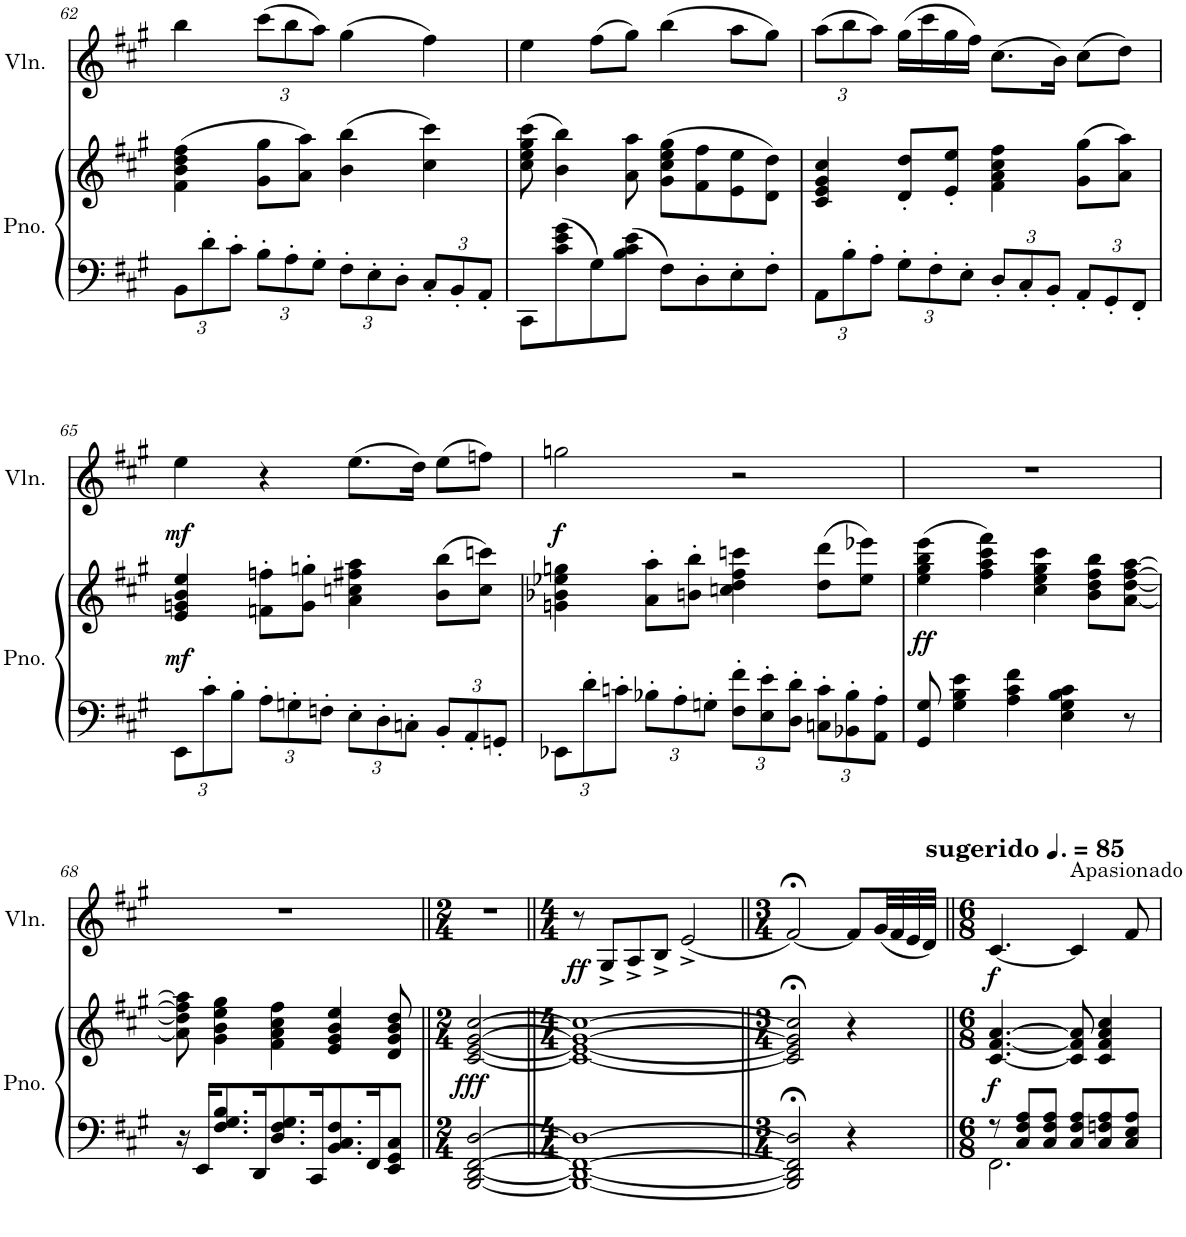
**kern	**kern	**dynam	**kern	**dynam
*part2	*part2	*part2	*part1	*part1
*staff3	*staff2	*staff2/3	*staff1	*staff1
*I"Piano	*	*	*I"Violin	*
*I'Pno.	*	*	*I'Vln.	*
!!LO:PB:g=z
*clefF4	*clefG2	*	*clefG2	*
*k[f#c#g#]	*k[f#c#g#]	*	*k[f#c#g#]	*
*M4/4	*M4/4	*	*M4/4	*
*Xbrackettup	*	*	*	*
=62	=62	=62	=62	=62
12BB\L	(4f#\ 4b\ 4dd\ 4ff#\	.	4bb\	.
12d'\	.	.	.	.
12c#'\J	.	.	.	.
*	*	*	*Xbrackettup	*
12B'\L	8g#\ 8gg#\L	.	(12ccc#\L	.
12A'\	.	.	12bb\	.
.	8a\ 8aa\J)	.	.	.
12G#'\J	.	.	12aa\J)	.
12F#'\L	(4b\ 4bb\	.	(4gg#\	.
12E'\	.	.	.	.
12D'\J	.	.	.	.
12C#'/L	4cc#\ 4ccc#\)	.	4ff#\)	.
12BB'/	.	.	.	.
12AA'/J	.	.	.	.
=63	=63	=63	=63	=63
8CC#\L	(8cc#\ 8ee\ 8gg#\ 8ccc#\	.	4ee\	.
8c#\ 8e\ 8g#\	4b\ 4bb\)	.	.	.
8G#\	.	.	(8ff#\L	.
8B\ 8c#\ 8e\J	8a\ 8aa\	.	8gg#\J)	.
8F#\L	(8g#\ 8cc#\ 8ee\ 8gg#\L	.	(4bb\	.
8D'\	8f#\ 8ff#\	.	.	.
8E'\	8e\ 8ee\	.	8aa\L	.
8F#'\J	8d\ 8dd\J)	.	8gg#\J)	.
=64	=64	=64	=64	=64
12AA\L	4c#/ 4e/ 4g#/ 4cc#/	.	(12aa\L	.
12B'\	.	.	12bb\	.
12A'\J	.	.	12aa\J)	.
12G#'\L	8d/' 8dd/'L	.	(16gg#\LL	.
.	.	.	16ccc#\	.
12F#'\	.	.	.	.
.	8e/' 8ee/'J	.	16gg#\	.
12E'\J	.	.	.	.
.	.	.	16ff#\JJ)	.
12D'/L	4f#\ 4a\ 4cc#\ 4ff#\	.	(8.cc#\L	.
12C#'/	.	.	.	.
12BB'/J	.	.	.	.
.	.	.	16b\Jk)	.
12AA'/L	(8g#\ 8gg#\L	.	(8cc#\L	.
12GG#'/	.	.	.	.
.	8a\ 8aa\J)	.	8dd\J)	.
12FF#'/J	.	.	.	.
!!LO:LB:g=z
=65	=65	=65	=65	=65
!	!	!LO:DY:b	!	!LO:DY:b
12EE\L	4e/ 4gn/ 4b/ 4ee/	mf	4ee\	mf
12c#'\	.	.	.	.
12B'\J	.	.	.	.
12A'\L	8fn\' 8ffn\'L	.	4r	.
12Gn'\	.	.	.	.
.	8g\' 8ggn\'J	.	.	.
12Fn'\J	.	.	.	.
12E'\L	4a\ 4ccn\ 4ff#X\ 4aa\	.	(8.ee\L	.
12D'\	.	.	.	.
12Cn'\J	.	.	.	.
.	.	.	16dd\Jk)	.
12BB'/L	(8b\ 8bb\L	.	(8ee\L	.
12AA'/	.	.	.	.
.	8cc\ 8cccn\J)	.	8ffn\J)	.
12GGn'/J	.	.	.	.
=66	=66	=66	=66	=66
!	!	!	!	!LO:DY:b
12EE-X\L	4gn\ 4b-X\ 4ee-X\ 4ggn\	.	2ggn\	f
12d'\	.	.	.	.
12cn'\J	.	.	.	.
12B-X'\L	8a\' 8aa\'L	.	.	.
12A'\	.	.	.	.
.	8bn\' 8bb\'J	.	.	.
12Gn'\J	.	.	.	.
12F#\' 12f#\'L	4ccn\ 4dd\ 4ff#\ 4cccn\	.	2r	.
12E\' 12e\'	.	.	.	.
12D\' 12d\'J	.	.	.	.
12Cn\' 12c\'L	(8dd\ 8ddd\L	.	.	.
12BB-X\' 12B-\'	.	.	.	.
.	8ee-\ 8eee-X\J)	.	.	.
12AA\' 12A\'J	.	.	.	.
=67	=67	=67	=67	=67
!	!	!LO:DY:b	!	!
8GG#/ 8G#/	(4ee\ 4gg#\ 4bb\ 4eee\	ff	1r	.
4G#\ 4B\ 4e\	.	.	.	.
.	4ff#\ 4aa\ 4ccc#\ 4fff#\)	.	.	.
4A\ 4c#\ 4f#\	.	.	.	.
.	4cc#\ 4ee\ 4gg#\ 4ccc#\	.	.	.
4E\ 4G#\ 4B\ 4c#\	.	.	.	.
.	8b\ 8dd\ 8ff#\ 8bb\L	.	.	.
8r	[8a\ [8dd\ [8ff#\ [8aa\J	.	.	.
!!LO:LB:g=z
=68	=68	=68	=68	=68
16r	8a\] 8dd\] 8ff#\] 8aa\]	.	1r	.
16EE/KL	.	.	.	.
8.F#/ 8.G#/ 8.B/	4g#\ 4b\ 4ee\ 4gg#\	.	.	.
16DD/K	.	.	.	.
8.D/ 8.F#/ 8.G#/	4f#\ 4a\ 4cc#\ 4ff#\	.	.	.
16CC#/K	.	.	.	.
8.BB/ 8.C#/ 8.F#/	4e/ 4g#/ 4b/ 4ee/	.	.	.
16FF#/K	.	.	.	.
8EE/ 8GG#/ 8C#/J	8d/ 8g#/ 8b/ 8dd/	.	.	.
=69||	=69||	=69||	=69||	=69||
*M2/4	*M2/4	*	*M2/4	*
!	!	!LO:DY:b	!	!
[2BBB/ [2DD/ [2FF#/ [2D/	[2c#/ [2e/ [2g#/ [2cc#/	fff	2r	.
=70||	=70||	=70||	=70||	=70||
*M4/4	*M4/4	*	*M4/4	*
!	!	!LO:DY:a	!	!
1BBB_ 1DD_ 1FF#_ 1D_	1c#_ 1e_ 1g#_ 1cc#_	ff	8r	.
.	.	.	8G#^/L	.
.	.	.	8A^/	.
.	.	.	8B^/J	.
.	.	.	(2e^/	.
=71||	=71||	=71||	=71||	=71||
*M3/4	*M3/4	*	*M3/4	*
2BBB/];< 2DD/];< 2FF#/];< 2D/];<	2c#/];< 2e/];< 2g#/];< 2cc#/];<	.	[2f#;</)	.
4r	4r	.	8f#/L]	.
.	.	.	(32g#/LL	.
.	.	.	32f#/	.
.	.	.	32e/	.
.	.	.	32d/JJJ)	.
=72||	=72||	=72||	=72||	=72||
*M6/8	*M6/8	*	*M6/8	*
*	*	*	*MM127	*
*^	*	*	*	*
!	!	!	!	!LO:TX:a:B:t=sugerido	!
!	!	!	!LO:DY:b	!	!LO:DY:b
8r	2.FF#\	[4.c#/ [4.f#/ [4.a/	f	[4.c#/	f
8C#/ 8F#/ 8A/L	.	.	.	.	.
8C#/ 8F#/ 8A/J	.	.	.	.	.
!	!	!	!	!LO:TX:a:t=Apasionado	!
8C#/ 8F#/ 8A/L	.	8c#/] 8f#/] 8a/]	.	4c#/]	.
8C#/ 8Fn/ 8A/	.	4c#/ 4f#/ 4a/ 4cc#/	.	.	.
8C#/ 8E/ 8A/J	.	.	.	8f#/	.
*v	*v	*	*	*	*
=	=	=	=	=
*-	*-	*-	*-	*-
